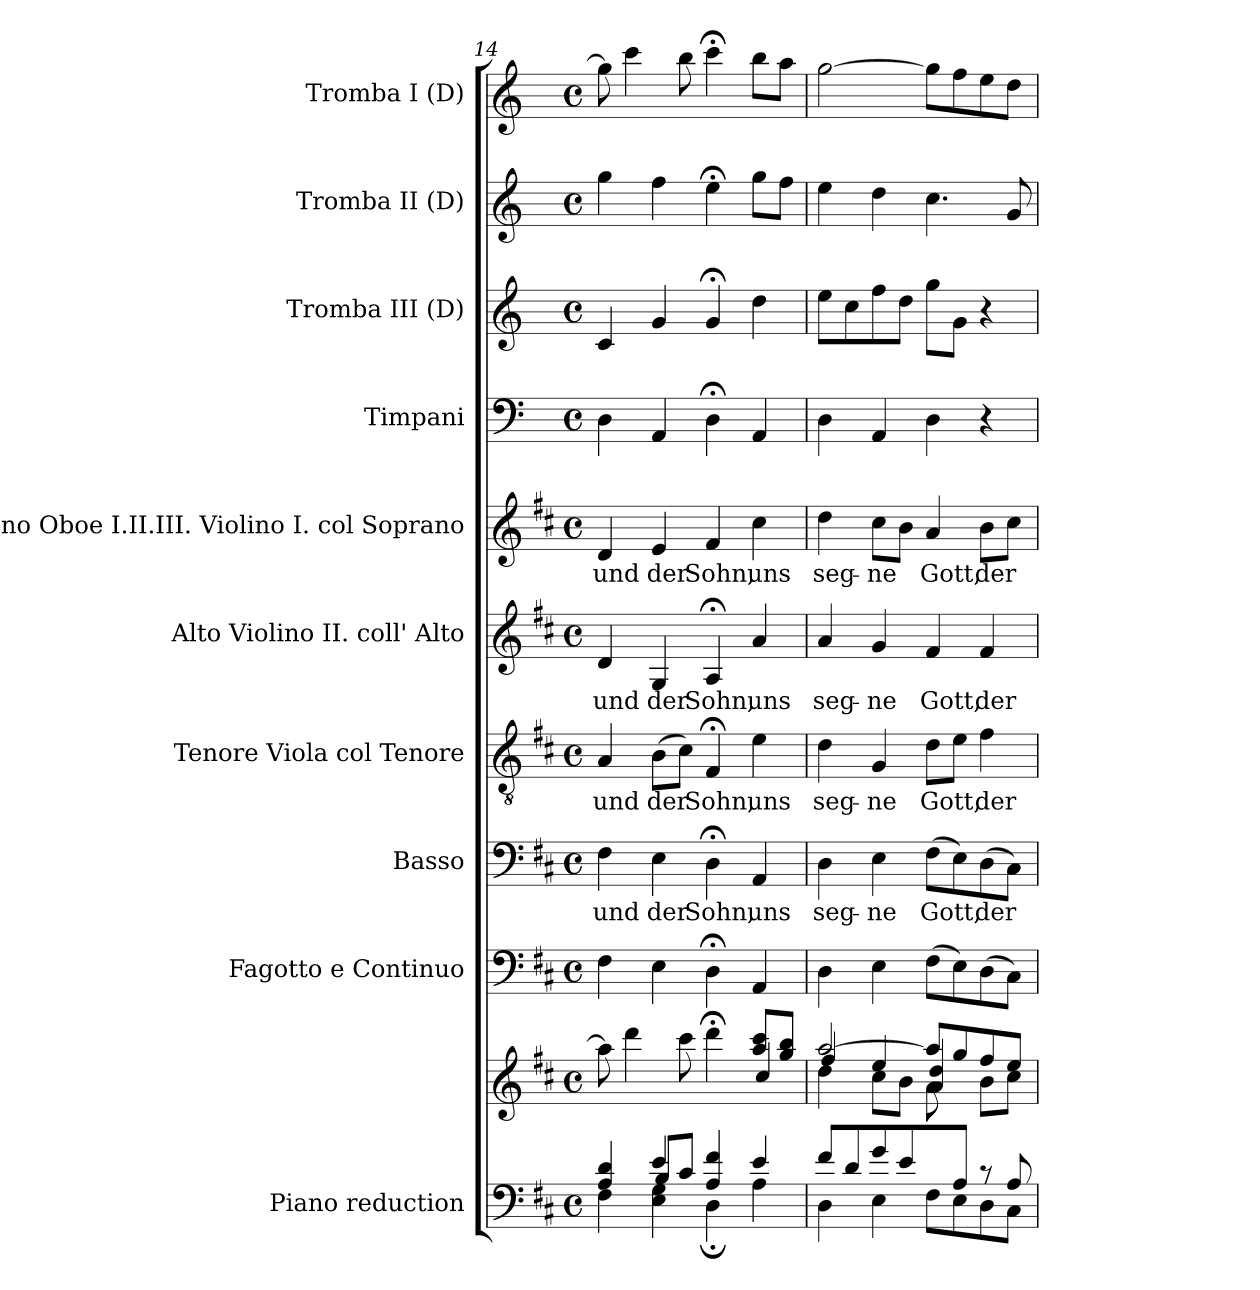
**kern	**kern	**kern	**kern	**text	**kern	**text	**kern	**text	**kern	**text	**kern	**kern	**kern	**kern
*part10	*part10	*part9	*part8	*part8	*part7	*part7	*part6	*part6	*part5	*part5	*part4	*part3	*part2	*part1
*staff11	*staff10	*staff9	*staff8	*staff8	*staff7	*staff7	*staff6	*staff6	*staff5	*staff5	*staff4	*staff3	*staff2	*staff1
*I"Piano reduction	*	*I"Fagotto e Continuo	*I"Basso	*	*I"Tenore Viola col Tenore	*	*I"Alto Violino II. coll' Alto	*	*I"Soprano Oboe I.II.III. Violino I. col Soprano	*	*I"Timpani	*I"Tromba III (D)	*I"Tromba II (D)	*I"Tromba I (D)
*I'Pno	*	*	*	*	*	*	*	*	*	*	*I'Timp	*	*	*
*clefF4	*clefG2	*clefF4	*clefF4	*	*clefGv2	*	*clefG2	*	*clefG2	*	*clefF4	*clefG2	*clefG2	*clefG2
*	*	*	*	*	*	*	*	*	*	*	*	*ITrd-1c-2	*ITrd-1c-2	*ITrd-1c-2
*k[f#c#]	*k[f#c#]	*k[f#c#]	*k[f#c#]	*	*k[f#c#]	*	*k[f#c#]	*	*k[f#c#]	*	*k[]	*k[f#c#]	*k[f#c#]	*k[f#c#]
*M4/4	*M4/4	*M4/4	*M4/4	*	*M4/4	*	*M4/4	*	*M4/4	*	*M4/4	*M4/4	*M4/4	*M4/4
*met(c)	*met(c)	*met(c)	*met(c)	*	*met(c)	*	*met(c)	*	*met(c)	*	*met(c)	*met(c)	*met(c)	*met(c)
=14	=14	=14	=14	=14	=14	=14	=14	=14	=14	=14	=14	=14	=14	=14
*^	*^	*	*	*	*	*	*	*	*	*	*	*	*	*
*	*^	*	*	*	*	*	*	*	*	*	*	*	*	*	*	*
!	!	!	!	!	!	!	!LO:LY:b	!	!LO:LY:b	!	!LO:LY:b	!	!LO:LY:b	!	!	!	!
4A/ 4d/	4F#\	4ryy	8aa\]	2.ryy	4F#\	4F#\	und	4A/	und	4d/	und	4d/	und	4D\	4d/	4aa\	8aa\]
.	.	.	4ddd\	.	.	.	.	.	.	.	.	.	.	.	.	.	4ddd\
!	!	!	!	!	!	!	!LO:LY:b	!	!LO:LY:b	!	!LO:LY:b	!	!LO:LY:b	!	!	!	!
4e/	4E\ 4G\	8B/L	.	.	4E\	4E\	der	(8B\L	der	4G/	der	4e/	der	4AA/	4a/	4gg\	.
.	.	8c#/J	8ccc#\	.	.	.	.	8c#\J)	.	.	.	.	.	.	.	.	8ccc#\
!	!	!	!	!	!	!	!LO:LY:b	!	!LO:LY:b	!	!LO:LY:b	!	!LO:LY:b	!	!	!	!
4A/ 4f#/	4D;\	4ryy	4ddd;<\	.	4D;<\	4D;<\	Sohn,	4F#;</	Sohn,	4A;</	Sohn,	4f#/	Sohn,	4D;<\	4a;</	4ff#;<\	4ddd;<\
!	!	!	!	!	!	!	!LO:LY:b	!	!LO:LY:b	!	!LO:LY:b	!	!LO:LY:b	!	!	!	!
4e/	4A\	4ryy	8aa/ 8ccc#/L	4cc#/	4AA/	4AA/	uns	4e\	uns	4a/	uns	4cc#\	uns	4AA/	4ee\	8aa\L	8ccc#\L
.	.	.	8gg/ 8bb/J	.	.	.	.	.	.	.	.	.	.	.	.	8gg\J	8bb\J
*	*v	*v	*	*	*	*	*	*	*	*	*	*	*	*	*	*	*
=15	=15	=15	=15	=15	=15	=15	=15	=15	=15	=15	=15	=15	=15	=15	=15	=15
*	*	*^	*^	*	*	*	*	*	*	*	*	*	*	*	*	*
!	!	!	!	!	!	!	!	!LO:LY:b	!	!LO:LY:b	!	!LO:LY:b	!	!LO:LY:b	!	!	!	!
8f#/L	4D\	[2aa/	4dd\	4ff#/	2ryy	4D\	4D\	seg-	4d\	seg-	4a/	seg-	4dd\	seg-	4D\	8ff#\L	4ff#\	[2aa\
8d/	.	.	.	.	.	.	.	.	.	.	.	.	.	.	.	8dd\	.	.
!	!	!	!	!	!	!	!	!LO:LY:b	!	!LO:LY:b	!	!LO:LY:b	!	!LO:LY:b	!	!	!	!
8g/	4E\	.	8cc#\L	4ee/	.	4E\	4E\	ne	4G/	ne	4g/	ne	8cc#\L	ne	4AA/	8gg\	4ee\	.
8e/J	.	.	8b\J	.	.	.	.	.	.	.	.	.	8b\J	.	.	8ee\J	.	.
!	!	!	!	!	!	!	!	!LO:LY:b	!	!LO:LY:b	!	!LO:LY:b	!	!LO:LY:b	!	!	!	!
8ryy	8F#\L	8aa/L]	4a/	4dd/	8a\L	(8F#\L	(8F#\L	Gott,	8d\L	Gott,	4f#/	Gott,	4a/	Gott,	4D\	8aa\L	4.dd\	8aa\L]
8A/J	8E\	8gg/	.	.	4.ryy	8E\)	8E\)	.	8e\J	.	.	.	.	.	.	8a\J	.	8gg\
!	!	!	!	!	!	!	!	!LO:LY:b	!	!LO:LY:b	!	!LO:LY:b	!	!LO:LY:b	!	!	!	!
8r	8D\	8ff#/	8b\L	4ryy	.	(8D\	(8D\	der	4f#\	der	4f#/	der	8b\L	der	4r	4r	.	8ff#\
8A/	8C#\J	8ee/J	8cc#\J	.	.	8C#\J)	8C#\J)	.	.	.	.	.	8cc#\J	.	.	.	8a/	8ee\J
*v	*v	*	*	*	*	*	*	*	*	*	*	*	*	*	*	*	*	*
*	*v	*v	*v	*v	*	*	*	*	*	*	*	*	*	*	*	*	*
=	=	=	=	=	=	=	=	=	=	=	=	=	=	=
*-	*-	*-	*-	*-	*-	*-	*-	*-	*-	*-	*-	*-	*-	*-
